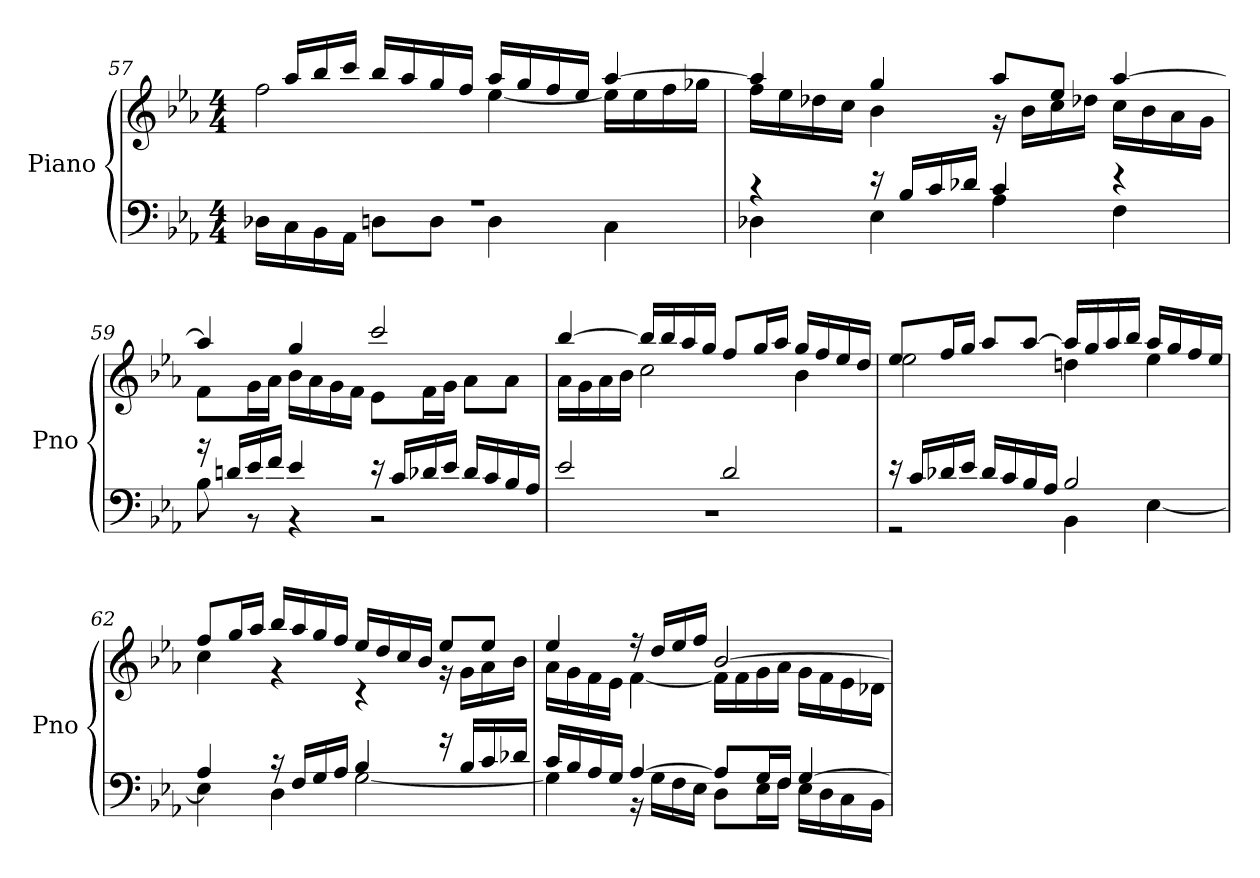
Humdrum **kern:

**kern	**kern
*part1	*part1
*staff2	*staff1
*I"Piano	*
*I'Pno	*
*clefF4	*clefG2
*k[b-e-a-]	*k[b-e-a-]
*E-:	*E-:
*M4/4	*M4/4
=57	=57
*^	*^
1r	16D-XLL	16ryy	2ff\
.	16C\	16aa-/LL	.
.	16BB-\	16bb-/	.
.	16AA-\JJ	16ccc/JJ	.
.	8Dn\L	16bb-/LL	.
.	.	16aa-/	.
.	8D\J	16gg/	.
.	.	16ff/JJ	.
.	4D\	16aa-/LL	[4ee-\
.	.	16gg/	.
.	.	16ff/	.
.	.	16ee-/JJ	.
.	4C\	[4aa-/	16ee-\LL]
.	.	.	16ee-\
.	.	.	16ff\
.	.	.	16gg-X\JJ
=58	=58	=58	=58
4r	4D-X\	4aa-/]	16ffLL
.	.	.	16ee-\
.	.	.	16dd-X\
.	.	.	16cc\JJ
16r	4E-\	4gg/	4b-\
16B-LL	.	.	.
16c/	.	.	.
16d-X/JJ	.	.	.
4c/	4A-\	8aa-/L	16r
.	.	.	16b-LL
.	.	8ee-/J	16cc\
.	.	.	16dd-X\JJ
4r	4F\	[4aa-/	16ccLL
.	.	.	16b-\
.	.	.	16a-\
.	.	.	16g\JJ
!!LO:LB:g=z	!!
=59	=59	=59	=59
16r	8B-\	4aa-/]	8f\L
16dn/LL	.	.	.
16e-/	8r	.	16g\L
16f/JJ	.	.	16a-\JJ
4e-/	4r	4gg/	16b-\LL
.	.	.	16a-\
.	.	.	16g\
.	.	.	16f\JJ
16r	2r	2ccc/	8e-L
16c/LL	.	.	.
16d-X/	.	.	16f\L
16e-/JJ	.	.	16g\JJ
16d-/LL	.	.	8a-\L
16c/	.	.	.
16B-/	.	.	8a-\J
16A-/JJ	.	.	.
=60	=60	=60	=60
2e-/	1r	[4bb-/	16a-LL
.	.	.	16g\
.	.	.	16a-\
.	.	.	16b-\JJ
.	.	16bb-/LL]	2cc\
.	.	16bb-/	.
.	.	16aa-/	.
.	.	16gg/JJ	.
2d/	.	8ff/L	.
.	.	16gg/L	.
.	.	16aa-/JJ	.
.	.	16gg/LL	4b-\
.	.	16ff/	.
.	.	16ee-/	.
.	.	16dd/JJ	.
=61	=61	=61	=61
16r	2r	8ee-/L	2ee-\
16c/LL	.	.	.
16d-X/	.	16ff/L	.
16e-/JJ	.	16gg/JJ	.
16d-/LL	.	8aa-L	.
16c/	.	.	.
16B-/	.	[8aa-/J	.
16A-/JJ	.	.	.
2B-/	4BB-\	16aa-LL]	4ddn\
.	.	16gg/	.
.	.	16aa-/	.
.	.	16bb-/JJ	.
.	[4E-\	16aa-LL	4ee-\
.	.	16gg/	.
.	.	16ff/	.
.	.	16ee-/JJ	.
!!LO:LB:g=z	!!
=62	=62	=62	=62
4A-/	4E-\]	8ff/L	4cc\
.	.	16gg/L	.
.	.	16aa-/JJ	.
16r	4D\	16bb-/LL	4r
16F/LL	.	16aa-/	.
16G/	.	16gg/	.
16A-/JJ	.	16ff/JJ	.
4B-/	[2G\	16ee-/LL	4r
.	.	16dd/	.
.	.	16cc/	.
.	.	16b-/JJ	.
16r	.	8ee-/L	16r
16B-LL	.	.	16g\LL
16c/	.	8ee-/J	16a-\
16d-X/JJ	.	.	16b-\JJ
=63	=63	=63	=63
16cLL	4G\]	4ee-/	16a-\LL
16B-/	.	.	16g\
16A-/	.	.	16f\
16G/JJ	.	.	16e-\JJ
[4A-/	16r	16r	[4f\
.	16G\LL	16dd/LL	.
.	16F\	16ee-/	.
.	16E-\JJ	16ff/JJ	.
8A-L]	8D\L	[2b-/	16f\LL]
.	.	.	16f\
16G/L	16E-\L	.	16g\
16F/JJ	16F\JJ	.	16a-\JJ
[4G/	16E-\LL	.	16g\LL
.	16D\	.	16f\
.	16C\	.	16e-\
.	16BB-\JJ	.	16d-X\JJ
*v	*v	*	*
*	*v	*v
=	=
*-	*-
